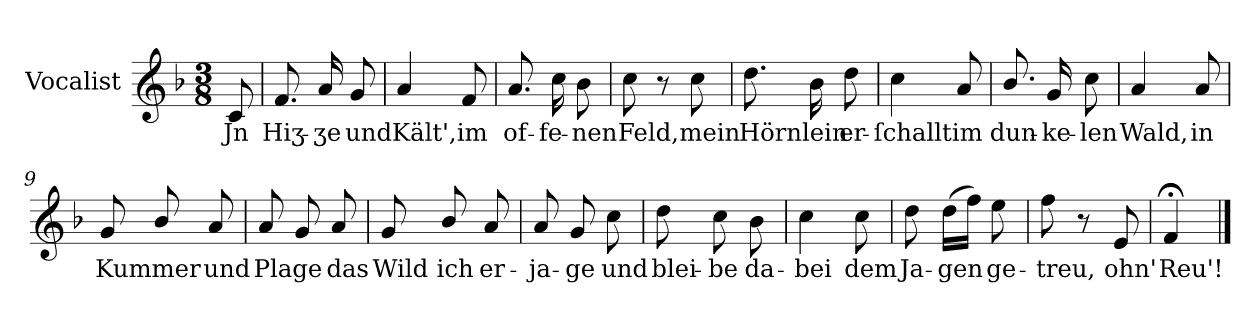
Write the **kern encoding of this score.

**kern	**text
*part1	*part1
*staff1	*staff1
*I"Vocalist	*
*k[b-]	*
*F:	*
*M3/8	*
=	=
8c	Jn
=1	=1
8.f	Hiʒ-
16a	-ʒe
8g	und
=2	=2
4a	Kält',
8f	im
=3	=3
8.a	of-
16cc	-fe-
8b-	-nen
=4	=4
8cc	Feld,
8r	.
8cc	mein
=5	=5
8.dd	Hörnlein
16b-	.
8dd	er-
=6	=6
4cc	-ſchallt
8a	im
=7	=7
8.b-/	dun-
16g	-ke-
8cc	-len
=8	=8
4a	Wald,
8a	in
=9	=9
8g	Kummer
8b-/	.
8a	und
=10	=10
8a	Plage
8g	.
8a	das
=11	=11
8g	Wild
8b-/	ich
8a	er-
=12	=12
8a	-ja-
8g	-ge
8cc	und
=13	=13
8dd	blei-
8cc	-be
8b-	da-
=14	=14
4cc	-bei
8cc	dem
=15	=15
8dd	Ja-
(16ddLL	-gen
16ffJJ)	.
8ee	ge-
=16	=16
8ff	-treu,
8r	.
8e	ohn'
=17	=17
4f;<	Reu'!
==	==
*-	*-
